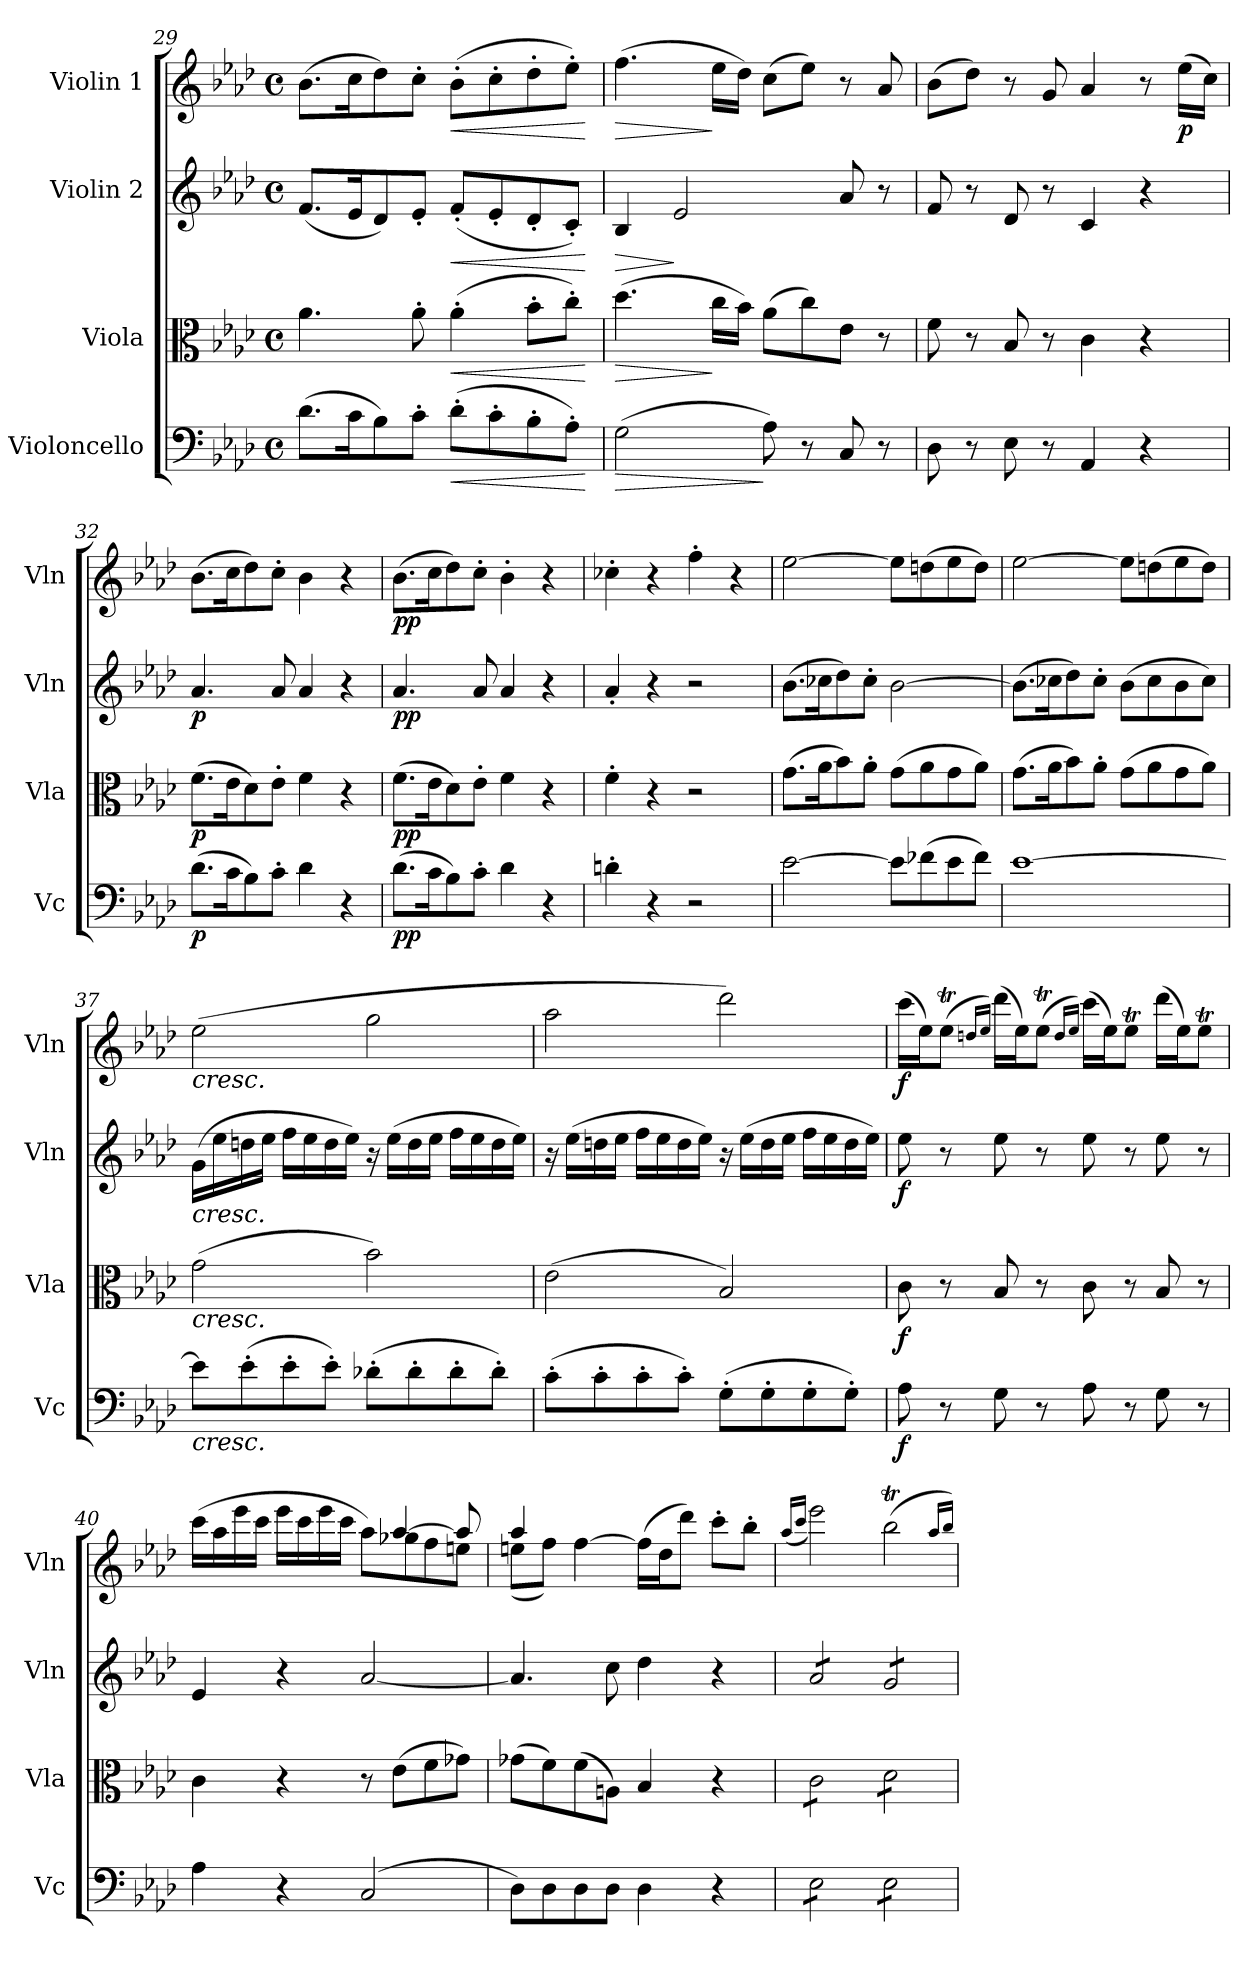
**kern	**dynam	**kern	**dynam	**kern	**dynam	**kern	**dynam
*part4	*part4	*part3	*part3	*part2	*part2	*part1	*part1
*staff4	*staff4	*staff3	*staff3	*staff2	*staff2	*staff1	*staff1
*I"Violoncello	*	*I"Viola	*	*I"Violin 2	*	*I"Violin 1	*
*I'Vc	*	*I'Vla	*	*I'Vln	*	*I'Vln	*
*clefF4	*	*clefC3	*	*clefG2	*	*clefG2	*
*k[b-e-a-d-]	*	*k[b-e-a-d-]	*	*k[b-e-a-d-]	*	*k[b-e-a-d-]	*
*M4/4	*	*M4/4	*	*M4/4	*	*M4/4	*
*met(c)	*	*met(c)	*	*met(c)	*	*met(c)	*
=29	=29	=29	=29	=29	=29	=29	=29
(8.d-\L	.	4.a-\	.	(8.f/L	.	(8.b-\L	.
16c\K	.	.	.	16e-/K	.	16cc\K	.
8B-\)	.	.	.	8d-/)	.	8dd-\)	.
8c'\J	.	8a-'\	.	8e-'/J	.	8cc'\J	.
!	!LO:HP:b	!	!LO:HP:b	!	!LO:HP:b	!	!LO:HP:b
(8d-'\L	<	(4a-'\	<	(8f'/L	<	(8b-'\L	<
8c'\	.	.	.	8e-'/	.	8cc'\	.
8B-'\	.	8b-'\L	.	8d-'/	.	8dd-'\	.
8A-'\J)	.	8cc'\J)	.	8c'/J)	.	8ee-'\J)	.
.	[	.	[	.	[	.	[
!!LO:LB:g=z
=30	=30	=30	=30	=30	=30	=30	=30
!	!LO:HP:b	!	!LO:HP:b	!	!LO:HP:b	!	!LO:HP:b
(2G\	>	(4.dd-\	>	4B-/	>	(4.ff\	>
.	.	.	.	2e-/	]	.	.
.	.	16cc\LL	]	.	.	16ee-\LL	]
.	.	16b-\JJ)	.	.	.	16dd-\JJ)	.
8A-\)	]	(8a-\L	.	.	.	(8cc\L	.
8r	.	8cc\)	.	.	.	8ee-\J)	.
8C/	.	8e-\J	.	8a-/	.	8r	.
8r	.	8r	.	8r	.	8a-/	.
!!LO:LB:g=z
=31	=31	=31	=31	=31	=31	=31	=31
8D-\	.	8f\	.	8f/	.	(8b-\L	.
8r	.	8r	.	8r	.	8dd-\J)	.
8E-\	.	8B-/	.	8d-/	.	8r	.
8r	.	8r	.	8r	.	8g/	.
4AA-/	.	4c\	.	4c/	.	4a-/	.
4r	.	4r	.	4r	.	8r	.
!	!	!	!	!	!	!	!LO:DY:b
.	.	.	.	.	.	(16ee-\LL	p
.	.	.	.	.	.	16cc\JJ)	.
=32	=32	=32	=32	=32	=32	=32	=32
!	!LO:DY:b	!	!LO:DY:b	!	!LO:DY:b	!	!
(8.d-\L	p	(8.f\L	p	4.a-/	p	(8.b-\L	.
16c\K	.	16e-\K	.	.	.	16cc\K	.
8B-\)	.	8d-\)	.	.	.	8dd-\)	.
8c'\J	.	8e-'\J	.	8a-/	.	8cc'\J	.
4d-\	.	4f\	.	4a-/	.	4b-\	.
4r	.	4r	.	4r	.	4r	.
=33	=33	=33	=33	=33	=33	=33	=33
!	!LO:DY:b	!	!LO:DY:b	!	!LO:DY:b	!	!LO:DY:b
(8.d-\L	pp	(8.f\L	pp	4.a-/	pp	(8.b-\L	pp
16c\K	.	16e-\K	.	.	.	16cc\K	.
8B-\)	.	8d-\)	.	.	.	8dd-\)	.
8c'\J	.	8e-'\J	.	8a-/	.	8cc'\J	.
4d-\	.	4f\	.	4a-/	.	4b-'\	.
4r	.	4r	.	4r	.	4r	.
=34	=34	=34	=34	=34	=34	=34	=34
4dn'\	.	4f'\	.	4a-'/	.	4cc-X'\	.
4r	.	4r	.	4r	.	4r	.
2r	.	2r	.	2r	.	4ff'\	.
.	.	.	.	.	.	4r	.
=35	=35	=35	=35	=35	=35	=35	=35
[2e-\	.	(8.g\L	.	(8.b-\L	.	[2ee-\	.
.	.	16a-\K	.	16cc-X\K	.	.	.
.	.	8b-\)	.	8dd-\)	.	.	.
.	.	8a-'\J	.	8cc-'\J	.	.	.
8e-\L]	.	(8g\L	.	[2b-\	.	8ee-\L]	.
(8f-X\	.	8a-\	.	.	.	(8ddn\	.
8e-\	.	8g\	.	.	.	8ee-\	.
8f-\J)	.	8a-\J)	.	.	.	8dd\J)	.
!!LO:LB:g=z
=36	=36	=36	=36	=36	=36	=36	=36
[1e-	.	(8.g\L	.	(8.b-\L]	.	[2ee-\	.
.	.	16a-\K	.	16cc-X\K	.	.	.
.	.	8b-\)	.	8dd-\)	.	.	.
.	.	8a-'\J	.	8cc-'\J	.	.	.
.	.	(8g\L	.	(8b-\L	.	8ee-\L]	.
.	.	8a-\	.	8cc-\	.	(8ddn\	.
.	.	8g\	.	8b-\	.	8ee-\	.
.	.	8a-\J)	.	8cc-\J)	.	8dd\J)	.
=37	=37	=37	=37	=37	=37	=37	=37
!	!	!	!	!	!	!LO:TX:b:i:t=cresc.	!
!	!	!	!	!LO:TX:b:i:t=cresc.	!	!	!
!	!	!LO:TX:b:i:t=cresc.	!	!	!	!	!
!LO:TX:b:i:t=cresc.	!	!	!	!	!	!	!
8e-\L]	.	(2g\	.	(16g\LL	.	(2ee-\	.
.	.	.	.	16ee-\	.	.	.
(8e-'\	.	.	.	16ddn\	.	.	.
.	.	.	.	16ee-\JJ	.	.	.
8e-'\	.	.	.	16ff\LL	.	.	.
.	.	.	.	16ee-\	.	.	.
8e-'\J)	.	.	.	16dd\	.	.	.
.	.	.	.	16ee-\JJ)	.	.	.
(8d-X'\L	.	2b-\)	.	16r	.	2gg\	.
.	.	.	.	(16ee-\LL	.	.	.
8d-'\	.	.	.	16dd\	.	.	.
.	.	.	.	16ee-\JJ	.	.	.
8d-'\	.	.	.	16ff\LL	.	.	.
.	.	.	.	16ee-\	.	.	.
8d-'\J)	.	.	.	16dd\	.	.	.
.	.	.	.	16ee-\JJ)	.	.	.
!!LO:PB:g=z
=38	=38	=38	=38	=38	=38	=38	=38
(8c'\L	.	(2e-\	.	16r	.	2aa-\	.
.	.	.	.	(16ee-\LL	.	.	.
8c'\	.	.	.	16ddn\	.	.	.
.	.	.	.	16ee-\JJ	.	.	.
8c'\	.	.	.	16ff\LL	.	.	.
.	.	.	.	16ee-\	.	.	.
8c'\J)	.	.	.	16dd\	.	.	.
.	.	.	.	16ee-\JJ)	.	.	.
(8G'\L	.	2B-/)	.	16r	.	2ddd-\)	.
.	.	.	.	(16ee-\LL	.	.	.
8G'\	.	.	.	16dd\	.	.	.
.	.	.	.	16ee-\JJ	.	.	.
8G'\	.	.	.	16ff\LL	.	.	.
.	.	.	.	16ee-\	.	.	.
8G'\J)	.	.	.	16dd\	.	.	.
.	.	.	.	16ee-\JJ)	.	.	.
!!LO:LB:g=z
=39	=39	=39	=39	=39	=39	=39	=39
!	!LO:DY:b	!	!LO:DY:b	!	!LO:DY:b	!	!LO:DY:b
8A-\	f	8c\	f	8ee-\	f	(16ccc\LL	f
.	.	.	.	.	.	16ee-\J)	.
8r	.	8r	.	8r	.	(8ee-T\J	.
.	.	.	.	.	.	16qddn/LL	.
.	.	.	.	.	.	16qee-/JJ)	.
8G\	.	8B-/	.	8ee-\	.	(16ddd-\LL	.
.	.	.	.	.	.	16ee-\J)	.
8r	.	8r	.	8r	.	(8ee-T\J	.
.	.	.	.	.	.	16qdd/LL	.
.	.	.	.	.	.	16qee-/JJ)	.
8A-\	.	8c\	.	8ee-\	.	(16ccc\LL	.
.	.	.	.	.	.	16ee-\J)	.
8r	.	8r	.	8r	.	8ee-T\J	.
8G\	.	8B-/	.	8ee-\	.	(16ddd-\LL	.
.	.	.	.	.	.	16ee-\J)	.
8r	.	8r	.	8r	.	8ee-T\J	.
=40	=40	=40	=40	=40	=40	=40	=40
*	*	*	*	*	*	*^	*
4A-\	.	4c\	.	4e-/	.	4ryy	(16ccc\LL	.
.	.	.	.	.	.	.	16aa-\	.
.	.	.	.	.	.	.	16eee-\	.
.	.	.	.	.	.	.	16ccc\JJ	.
4r	.	4r	.	4r	.	4ryy	16eee-\LL	.
.	.	.	.	.	.	.	16ccc\	.
.	.	.	.	.	.	.	16eee-\	.
.	.	.	.	.	.	.	16ccc\JJ	.
(2C/	.	8r	.	[2a-/	.	8ryy	8aa-\L)	.
.	.	(8e-\L	.	.	.	[4aa-/	8gg-X\	.
.	.	8f\	.	.	.	.	8ff\	.
.	.	8g-X\J)	.	.	.	8aa-/]	8een\J	.
=41	=41	=41	=41	=41	=41	=41	=41	=41
8D-\L)	.	(8g-X\L	.	4.a-/]	.	4aa-/	(8een\L	.
8D-\	.	8f\)	.	.	.	.	8ff\J)	.
8D-\	.	(8f\	.	.	.	4ryy	[4ff\	.
8D-\J	.	8An\J)	.	8cc\	.	.	.	.
4D-\	.	4B-/	.	4dd-\	.	2ryy	(16ff\LL]	.
.	.	.	.	.	.	.	16dd-\J	.
.	.	.	.	.	.	.	8ddd-\J)	.
4r	.	4r	.	4r	.	.	8ccc'\L	.
.	.	.	.	.	.	.	8bb-'\J	.
*	*	*	*	*	*	*v	*v	*
!!LO:LB:g=z
=42	=42	=42	=42	=42	=42	=42	=42
.	.	.	.	.	.	(16qaa-/LL	.
.	.	.	.	.	.	16qccc/JJ	.
*tremolo	*	*	*	*	*	*	*
*	*	*tremolo	*	*	*	*	*
*	*	*	*	*tremolo	*	*	*
8E-\L	.	8c\L	.	8a-/L	.	2eee-\)	.
8E-\	.	8c\	.	8a-/	.	.	.
8E-\	.	8c\	.	8a-/	.	.	.
8E-\J	.	8c\J	.	8a-/J	.	.	.
8E-\L	.	8d-\L	.	8g/L	.	(2bb-T\	.
8E-\	.	8d-\	.	8g/	.	.	.
8E-\	.	8d-\	.	8g/	.	.	.
8E-\J	.	8d-\J	.	8g/J	.	.	.
*	*	*	*	*Xtremolo	*	*	*
*	*	*Xtremolo	*	*	*	*	*
*Xtremolo	*	*	*	*	*	*	*
.	.	.	.	.	.	16qaa-/LL	.
.	.	.	.	.	.	16qbb-/JJ)	.
=	=	=	=	=	=	=	=
*-	*-	*-	*-	*-	*-	*-	*-
